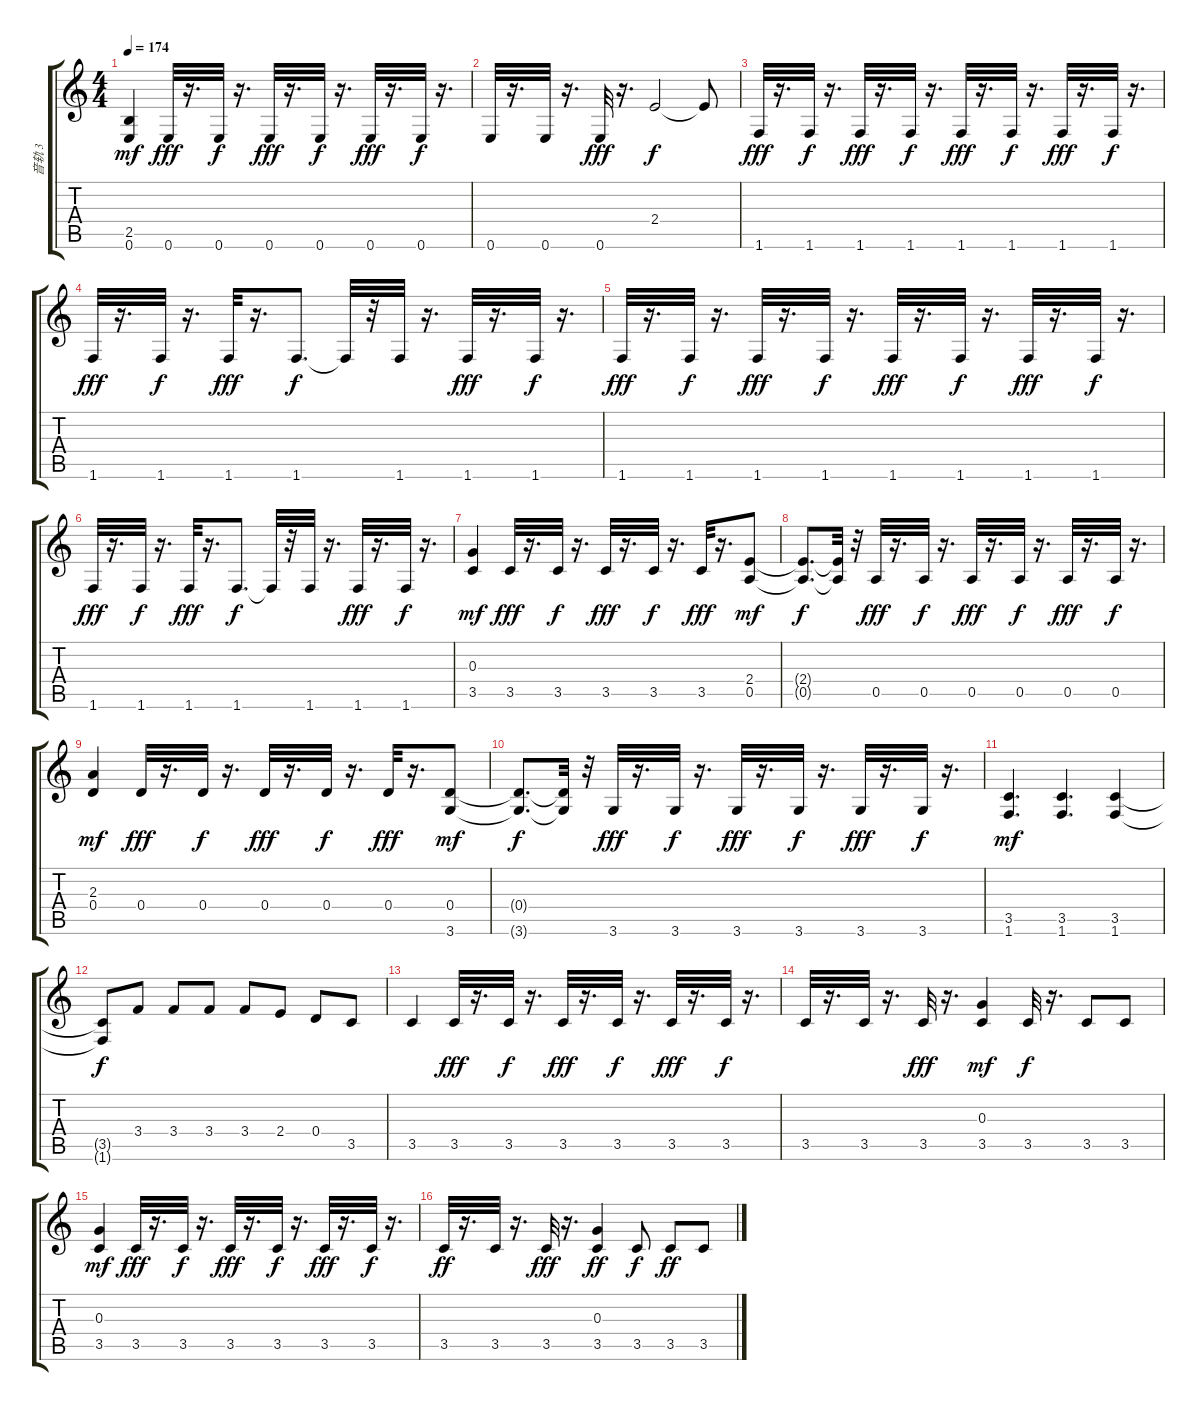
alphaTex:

\track ("音轨 3" "音轨 3") {instrument distortionguitar}
\staff {score tabs}
\tuning (E4 B3 G3 D3 A2 E2) {hide}
\ts (4 4)
\tempo 174
\clef g2
\ks c
(2.5 0.6).4{dy mf} 0.6.32{dy fff} r.16{d} 0.6.32{dy f} r.16{d} 0.6.32{dy fff} r.16{d} 0.6.32{dy f} r.16{d} 0.6.32{dy fff} r.16{d} 0.6.32{dy f} r.16{d} |
0.6.32 r.16{d} 0.6.32 r.16{d} 0.6.32{dy fff} r.16{d} 2.4.2{dy f} 2.4{t}.8 |
1.6.32{dy fff} r.16{d} 1.6.32{dy f} r.16{d} 1.6.32{dy fff} r.16{d} 1.6.32{dy f} r.16{d} 1.6.32{dy fff} r.16{d} 1.6.32{dy f} r.16{d} 1.6.32{dy fff} r.16{d} 1.6.32{dy f} r.16{d} |
1.6.32{dy fff} r.16{d} 1.6.32{dy f} r.16{d} 1.6.32{dy fff} r.16{d} 1.6.8{d dy f} 1.6{t}.32 r.32 1.6.32 r.16{d} 1.6.32{dy fff} r.16{d} 1.6.32{dy f} r.16{d} |
1.6.32{dy fff} r.16{d} 1.6.32{dy f} r.16{d} 1.6.32{dy fff} r.16{d} 1.6.32{dy f} r.16{d} 1.6.32{dy fff} r.16{d} 1.6.32{dy f} r.16{d} 1.6.32{dy fff} r.16{d} 1.6.32{dy f} r.16{d} |
1.6.32{dy fff} r.16{d} 1.6.32{dy f} r.16{d} 1.6.32{dy fff} r.16{d} 1.6.8{d dy f} 1.6{t}.32 r.32 1.6.32 r.16{d} 1.6.32{dy fff} r.16{d} 1.6.32{dy f} r.16{d} |
(0.3 3.5).4{dy mf} 3.5.32{dy fff} r.16{d} 3.5.32{dy f} r.16{d} 3.5.32{dy fff} r.16{d} 3.5.32{dy f} r.16{d} 3.5.32{dy fff} r.16{d} (2.4 0.5).8{dy mf} |
(2.4{t} 0.5{t}).8{d dy f} (2.4{t} 0.5{t}).32 r.32 0.5.32{dy fff} r.16{d} 0.5.32{dy f} r.16{d} 0.5.32{dy fff} r.16{d} 0.5.32{dy f} r.16{d} 0.5.32{dy fff} r.16{d} 0.5.32{dy f} r.16{d} |
(2.3 0.4).4{dy mf} 0.4.32{dy fff} r.16{d} 0.4.32{dy f} r.16{d} 0.4.32{dy fff} r.16{d} 0.4.32{dy f} r.16{d} 0.4.32{dy fff} r.16{d} (0.4 3.6).8{dy mf} |
(0.4{t} 3.6{t}).8{d dy f} (0.4{t} 3.6{t}).32 r.32 3.6.32{dy fff} r.16{d} 3.6.32{dy f} r.16{d} 3.6.32{dy fff} r.16{d} 3.6.32{dy f} r.16{d} 3.6.32{dy fff} r.16{d} 3.6.32{dy f} r.16{d} |
(3.5 1.6).4{d dy mf} (3.5 1.6).4{d} (3.5 1.6).4 |
(3.5{t} 1.6{t}).8{dy f} 3.4.8 3.4.8 3.4.8 3.4.8 2.4.8 0.4.8 3.5.8 |
3.5.4 3.5.32{dy fff} r.16{d} 3.5.32{dy f} r.16{d} 3.5.32{dy fff} r.16{d} 3.5.32{dy f} r.16{d} 3.5.32{dy fff} r.16{d} 3.5.32{dy f} r.16{d} |
3.5.32 r.16{d} 3.5.32 r.16{d} 3.5.32{dy fff} r.16{d} (0.3 3.5).4{dy mf} 3.5.32{dy f} r.16{d} 3.5.8 3.5.8 |
(0.3 3.5).4{dy mf} 3.5.32{dy fff} r.16{d} 3.5.32{dy f} r.16{d} 3.5.32{dy fff} r.16{d} 3.5.32{dy f} r.16{d} 3.5.32{dy fff} r.16{d} 3.5.32{dy f} r.16{d} |
3.5.32{dy ff} r.16{d} 3.5.32 r.16{d} 3.5.32{dy fff} r.16{d} (0.3 3.5).4{dy ff} 3.5.8{dy f} 3.5.8{dy ff} 3.5.8
